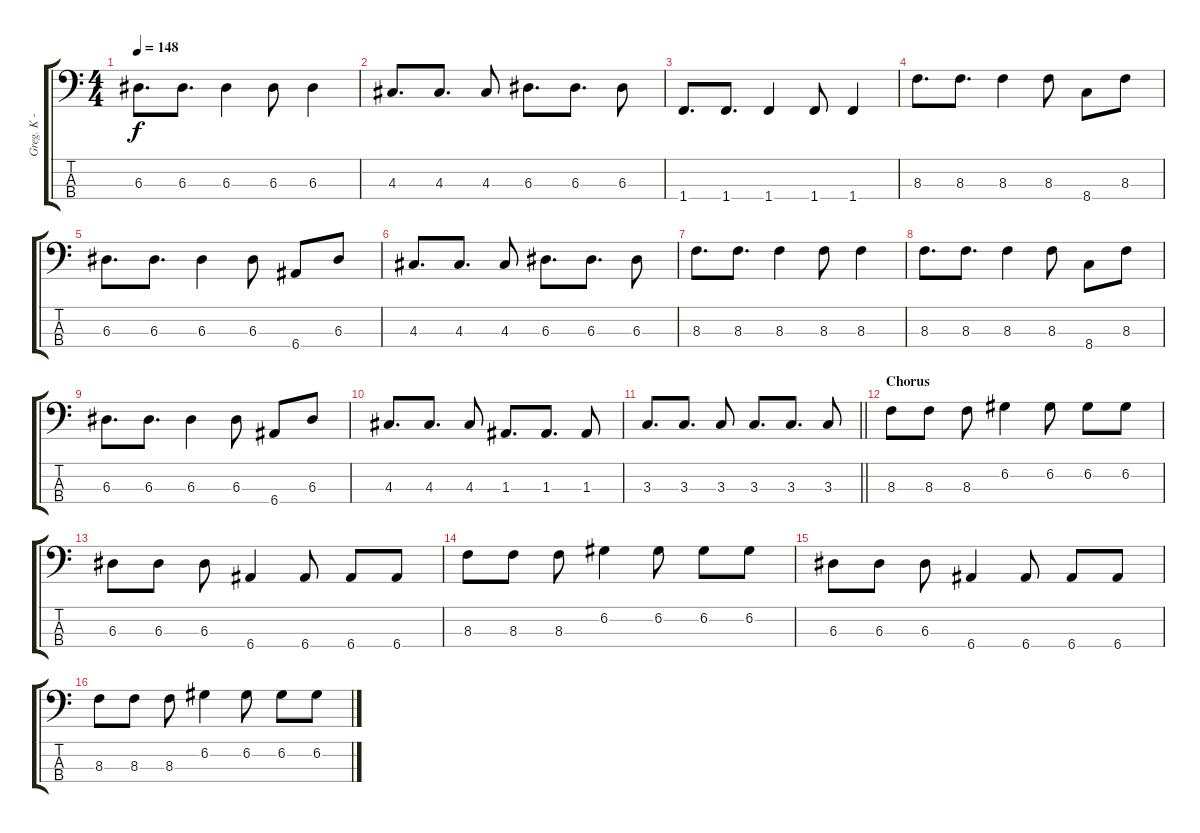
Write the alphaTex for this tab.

\track ("Greg. K - Bass" "Greg. K - ") {instrument electricbasspick}
\staff {score tabs}
\tuning (G2 D2 A1 E1) {hide}
\ts (4 4)
\tempo 148
\clef f4
\ks c
6.3.8{d dy f} 6.3.8{d} 6.3.4 6.3.8 6.3.4 |
4.3.8{d} 4.3.8{d} 4.3.8 6.3.8{d} 6.3.8{d} 6.3.8 |
1.4.8{d} 1.4.8{d} 1.4.4 1.4.8 1.4.4 |
8.3.8{d} 8.3.8{d} 8.3.4 8.3.8 8.4.8 8.3.8 |
6.3.8{d} 6.3.8{d} 6.3.4 6.3.8 6.4.8 6.3.8 |
4.3.8{d} 4.3.8{d} 4.3.8 6.3.8{d} 6.3.8{d} 6.3.8 |
8.3.8{d} 8.3.8{d} 8.3.4 8.3.8 8.3.4 |
8.3.8{d} 8.3.8{d} 8.3.4 8.3.8 8.4.8 8.3.8 |
6.3.8{d} 6.3.8{d} 6.3.4 6.3.8 6.4.8 6.3.8 |
4.3.8{d} 4.3.8{d} 4.3.8 1.3.8{d} 1.3.8{d} 1.3.8 |
\barLineRight lightlight
3.3.8{d} 3.3.8{d} 3.3.8 3.3.8{d} 3.3.8{d} 3.3.8 |
\section ("" "Chorus")
8.3.8 8.3.8 8.3.8 6.2.4 6.2.8 6.2.8 6.2.8 |
6.3.8 6.3.8 6.3.8 6.4.4 6.4.8 6.4.8 6.4.8 |
8.3.8 8.3.8 8.3.8 6.2.4 6.2.8 6.2.8 6.2.8 |
6.3.8 6.3.8 6.3.8 6.4.4 6.4.8 6.4.8 6.4.8 |
8.3.8 8.3.8 8.3.8 6.2.4 6.2.8 6.2.8 6.2.8
